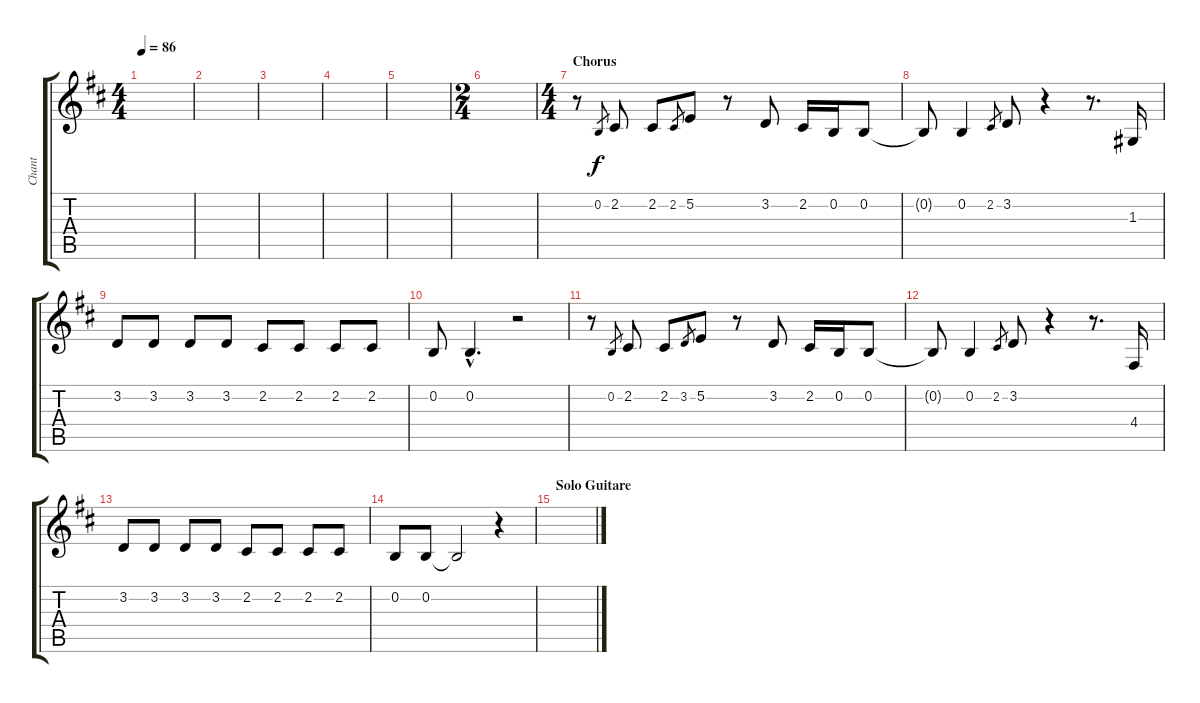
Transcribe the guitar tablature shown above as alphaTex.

\track ("Chant" "Chant") {instrument lead6voice}
\staff {score tabs}
\tuning (E4 B3 G3 D3 A2 E2) {hide}
\ts (4 4)
\tempo 86
\clef g2
\ks d
|
|
|
|
|
\ts (2 4)
|
\ts (4 4)
\section ("" "Chorus")
r.8 0.2.8{gr} 2.2.8 2.2.8 2.2.8{gr} 5.2.8 r.8 3.2.8 2.2.16 0.2.16 0.2.8 |
0.2{t}.8 0.2.4 2.2.8{gr} 3.2.8 r.4 r.8{d} 1.3.16 |
3.2.8 3.2.8 3.2.8 3.2.8 2.2.8 2.2.8 2.2.8 2.2.8 |
0.2.8 0.2{hac}.4{d} r.2 |
r.8 0.2.8{gr} 2.2.8 2.2.8 3.2.8{gr} 5.2.8 r.8 3.2.8 2.2.16 0.2.16 0.2.8 |
0.2{t}.8 0.2.4 2.2.8{gr} 3.2.8 r.4 r.8{d} 4.4.16 |
3.2.8 3.2.8 3.2.8 3.2.8 2.2.8 2.2.8 2.2.8 2.2.8 |
0.2.8 0.2.8 0.2{t}.2 r.4 |
\section ("" "Solo Guitare")
